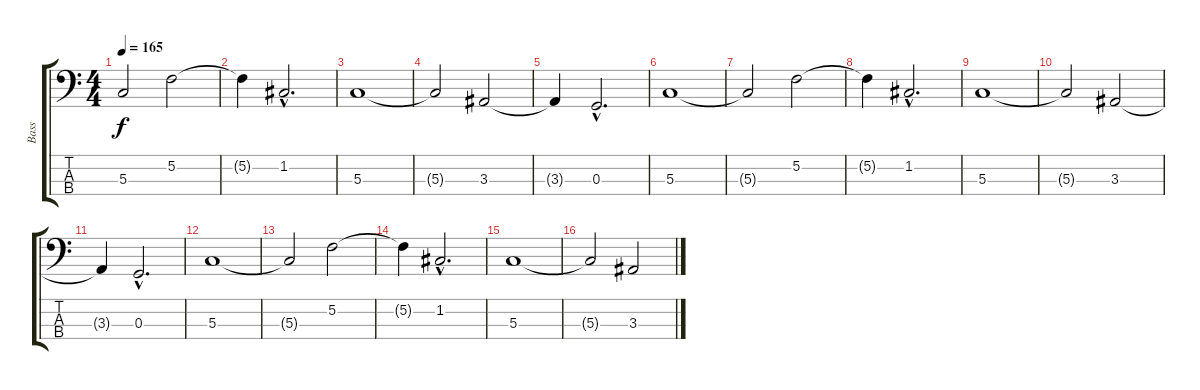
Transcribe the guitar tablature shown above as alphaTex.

\track ("Bass" "Bass") {instrument electricbassfinger}
\staff {score tabs}
\tuning (F2 C2 G1 D1) {hide}
\ts (4 4)
\tempo 165
\clef f4
\ks c
5.3{t}.2{dy f} 5.2.2 |
5.2{t}.4 1.2{hac}.2{d} |
5.3.1 |
5.3{t}.2 3.3.2 |
3.3{t}.4 0.3{hac}.2{d} |
5.3.1 |
5.3{t}.2 5.2.2 |
5.2{t}.4 1.2{hac}.2{d} |
5.3.1 |
5.3{t}.2 3.3.2 |
3.3{t}.4 0.3{hac}.2{d} |
5.3.1 |
5.3{t}.2 5.2.2 |
5.2{t}.4 1.2{hac}.2{d} |
5.3.1 |
5.3{t}.2 3.3.2
